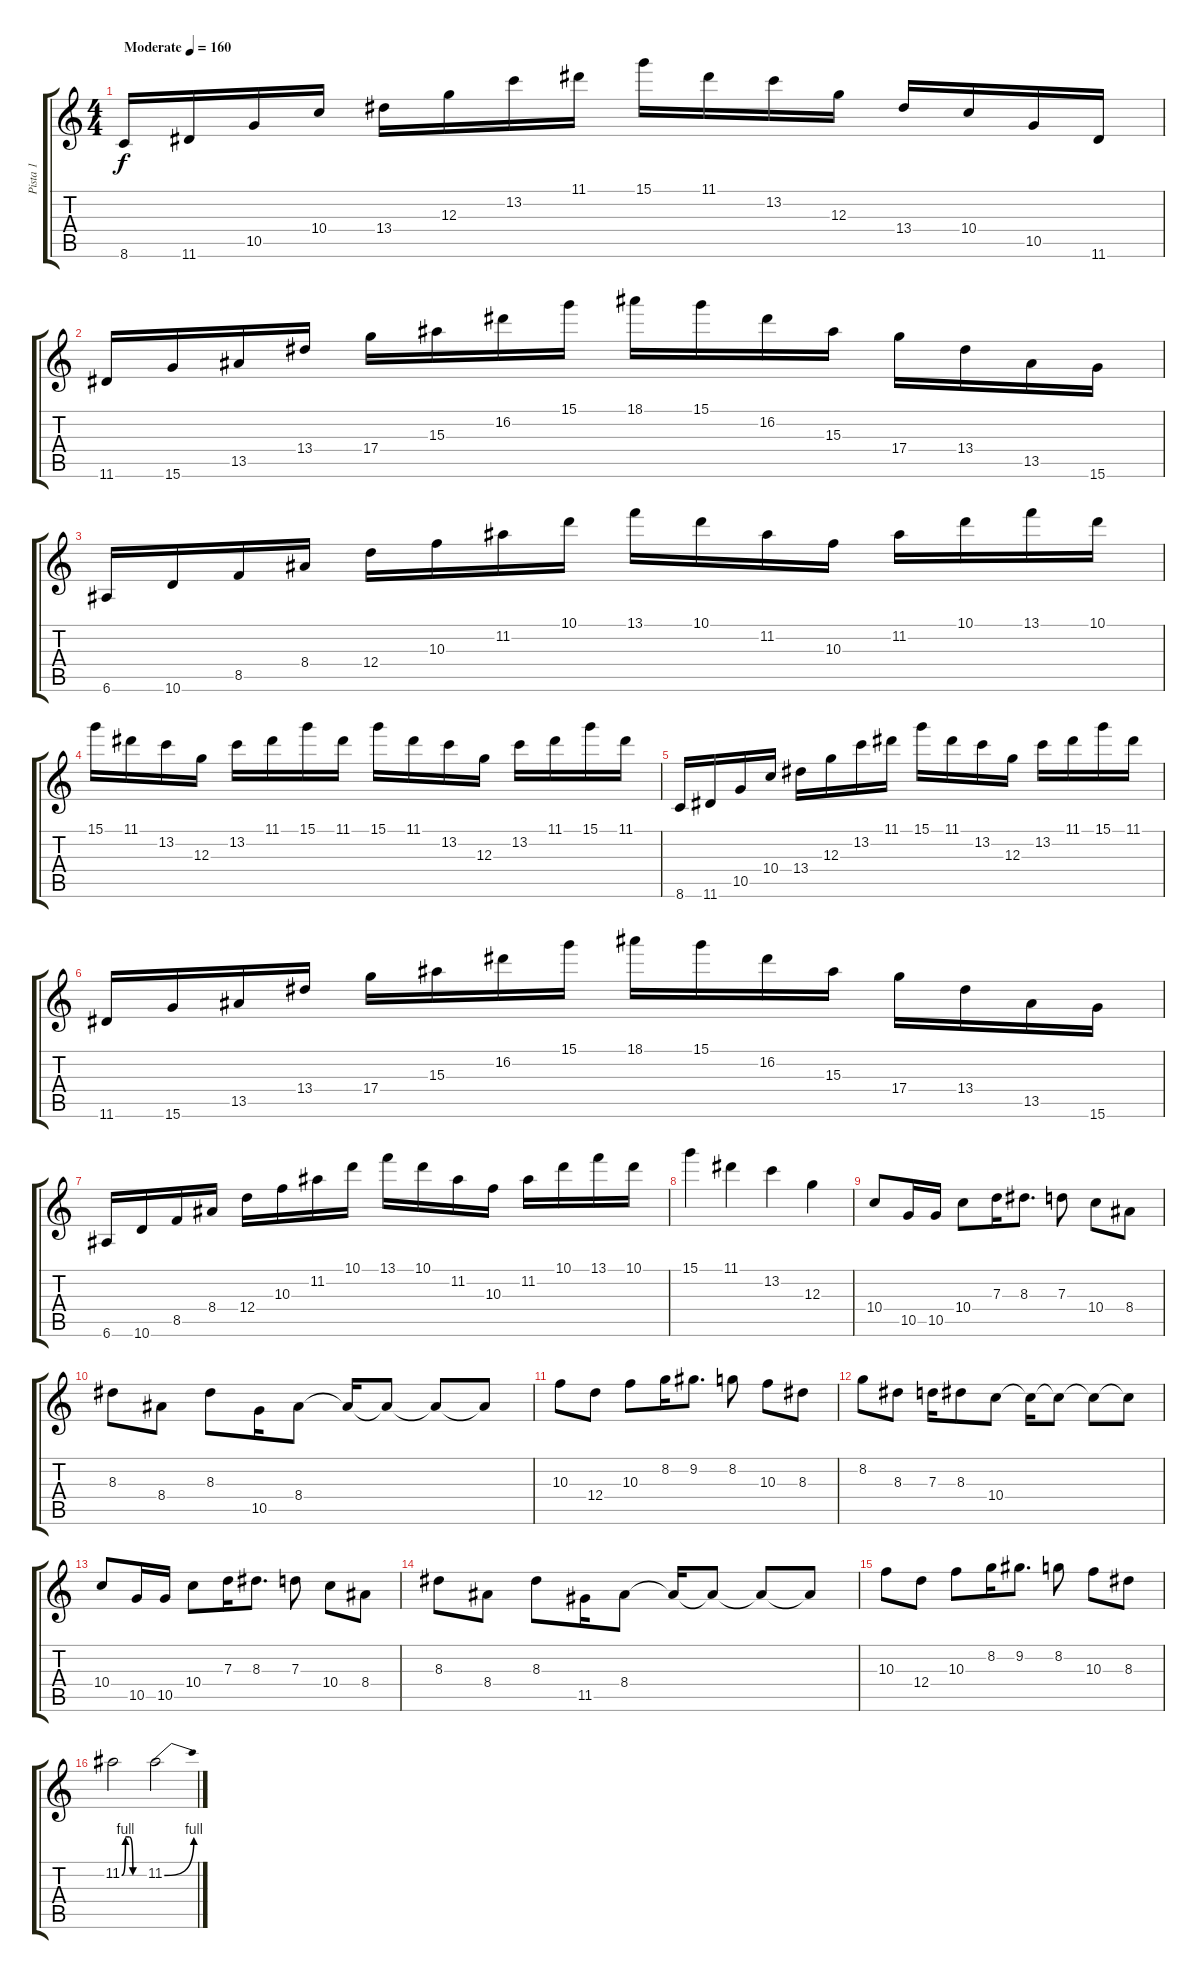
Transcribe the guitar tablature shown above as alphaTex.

\track ("Pista 1" "Pista 1") {instrument overdrivenguitar}
\staff {score tabs}
\tuning (E4 B3 G3 D3 A2 E2) {hide}
\ts (4 4)
\tempo (160 "Moderate")
\clef g2
\ks c
8.6.16{dy f instrument overdrivenguitar} 11.6.16 10.5.16 10.4.16 13.4.16 12.3.16 13.2.16 11.1.16 15.1.16 11.1.16 13.2.16 12.3.16 13.4.16 10.4.16 10.5.16 11.6.16 |
11.6.16 15.6.16 13.5.16 13.4.16 17.4.16 15.3.16 16.2.16 15.1.16 18.1.16 15.1.16 16.2.16 15.3.16 17.4.16 13.4.16 13.5.16 15.6.16 |
6.6.16 10.6.16 8.5.16 8.4.16 12.4.16 10.3.16 11.2.16 10.1.16 13.1.16 10.1.16 11.2.16 10.3.16 11.2.16 10.1.16 13.1.16 10.1.16 |
15.1.16 11.1.16 13.2.16 12.3.16 13.2.16 11.1.16 15.1.16 11.1.16 15.1.16 11.1.16 13.2.16 12.3.16 13.2.16 11.1.16 15.1.16 11.1.16 |
8.6.16 11.6.16 10.5.16 10.4.16 13.4.16 12.3.16 13.2.16 11.1.16 15.1.16 11.1.16 13.2.16 12.3.16 13.2.16 11.1.16 15.1.16 11.1.16 |
11.6.16 15.6.16 13.5.16 13.4.16 17.4.16 15.3.16 16.2.16 15.1.16 18.1.16 15.1.16 16.2.16 15.3.16 17.4.16 13.4.16 13.5.16 15.6.16 |
6.6.16 10.6.16 8.5.16 8.4.16 12.4.16 10.3.16 11.2.16 10.1.16 13.1.16 10.1.16 11.2.16 10.3.16 11.2.16 10.1.16 13.1.16 10.1.16 |
15.1.4 11.1.4 13.2.4 12.3.4 |
10.4.8 10.5.16 10.5.16 10.4.8 7.3.16 8.3.8{d} 7.3.8 10.4.8 8.4.8 |
8.3.8 8.4.8 8.3.8 10.5.16 8.4.8 8.4{t}.16 8.4{t}.8 8.4{t}.8 8.4{t}.8 |
10.3.8 12.4.8 10.3.8 8.2.16 9.2.8{d} 8.2.8 10.3.8 8.3.8 |
8.2.8 8.3.8 7.3.16 8.3.8 10.4.8 10.4{t}.16 10.4{t}.8 10.4{t}.8 10.4{t}.8 |
10.4.8 10.5.16 10.5.16 10.4.8 7.3.16 8.3.8{d} 7.3.8 10.4.8 8.4.8 |
8.3.8 8.4.8 8.3.8 11.5.16 8.4.8 8.4{t}.16 8.4{t}.8 8.4{t}.8 8.4{t}.8 |
10.3.8 12.4.8 10.3.8 8.2.16 9.2.8{d} 8.2.8 10.3.8 8.3.8 |
11.2{be (custom 0 0 10 4 20 4 30 0 60 0)}.2 11.2{be (bend 0 0 60 4)}.2
